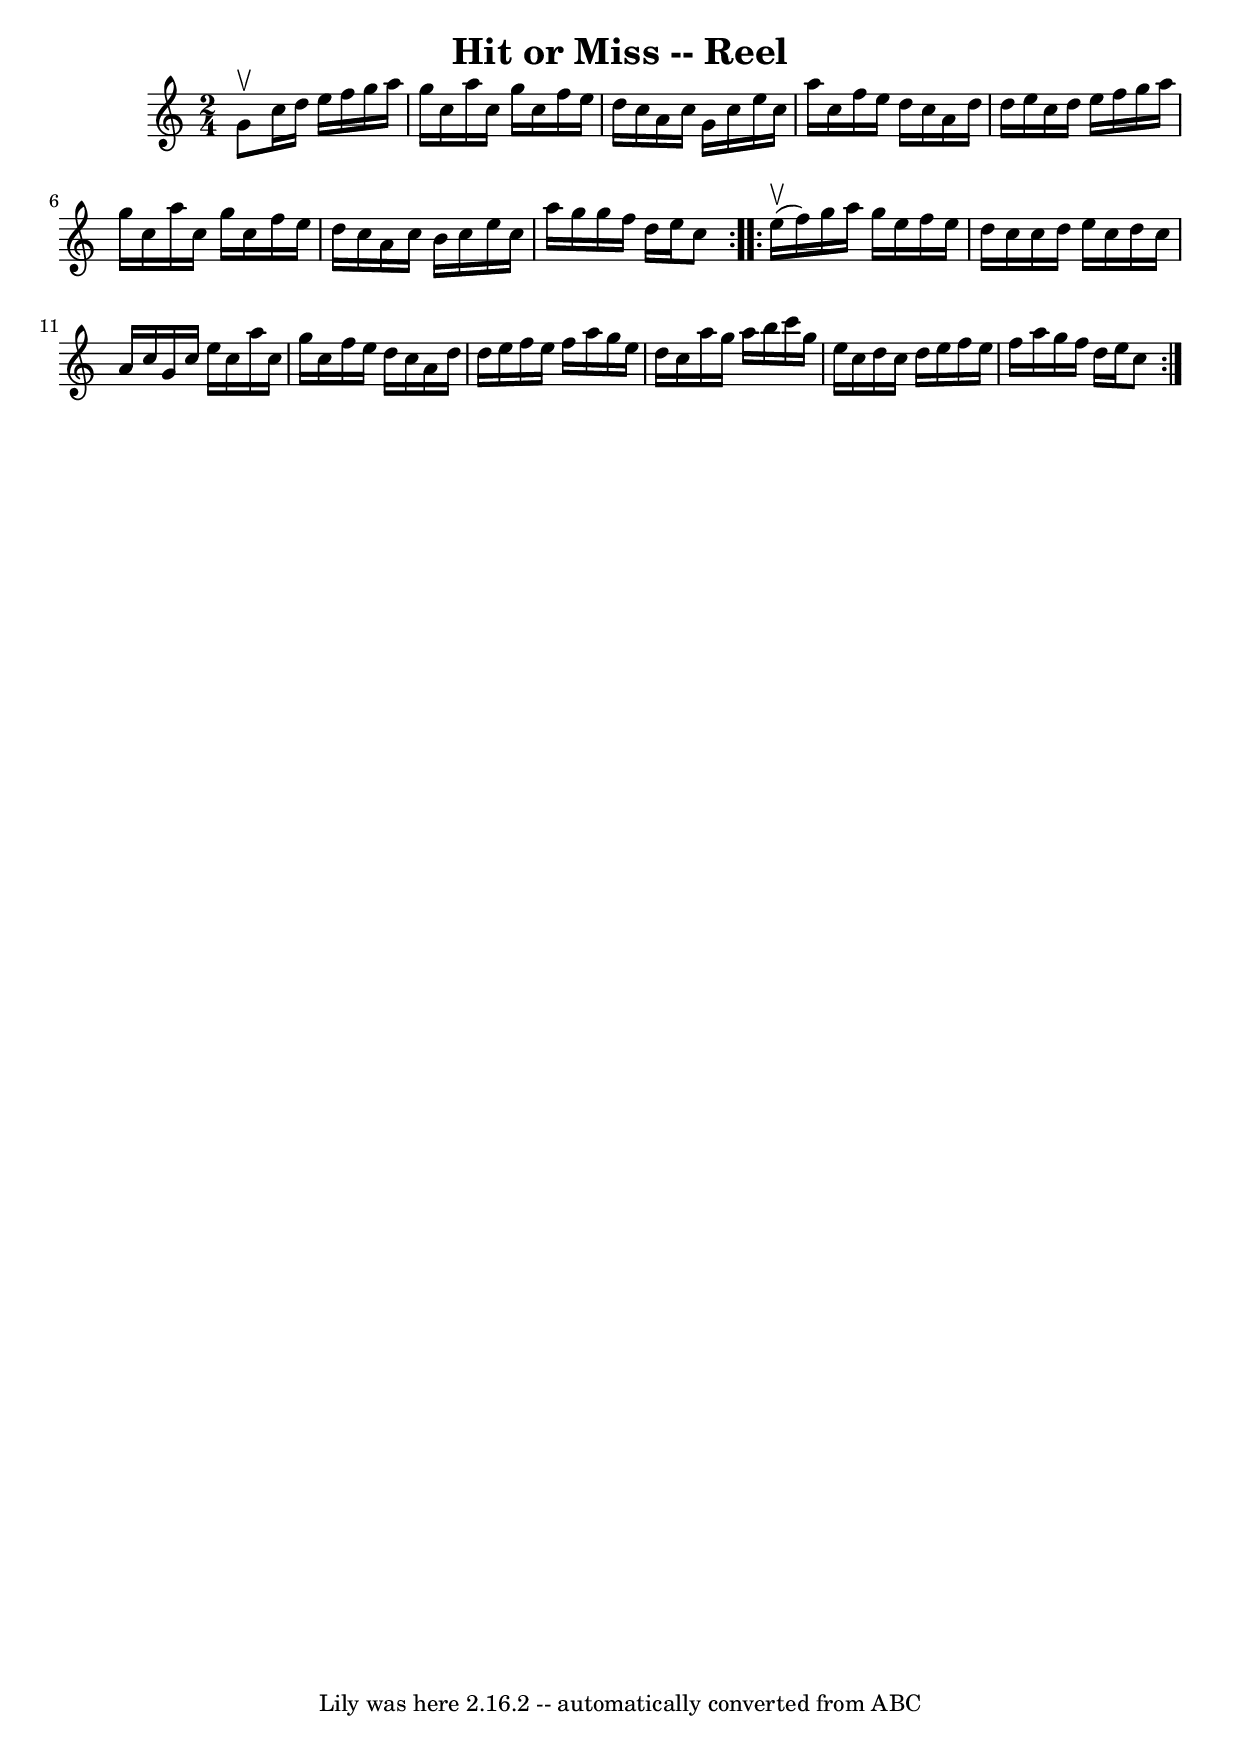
\version "2.16.2"
\include "Mammoth.ily"
\header {
  %% book = "Ryan's Mammoth Collection"
  crossRefNumber = "1"
  footnotes = "\\\\137"
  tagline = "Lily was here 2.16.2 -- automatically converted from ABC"
  title = "Hit or Miss -- Reel"

}
voicedefault =  {



  \repeat volta 2 {

    \time 2/4
    \key c \major
    g'8^\upbow |
    c''16 d''16 e''16 f''16 g''16 a''16 g''16 c''16 |
    a''16 c''16 g''16 c''16 f''16 e''16 d''16 c''16 |
    a'16 c''16 g'16 c''16 e''16 c''16 a''16 c''16 |
    f''16 e''16 d''16 c''16 a'16 d''16 d''16 e''16 |
    c''16 d''16 e''16 f''16 g''16 a''16 g''16 c''16 |
    a''16 c''16 g''16 c''16 f''16 e''16 d''16 c''16 |
    a'16 c''16 b'16 c''16 e''16 c''16 a''16 g''16 |
    
    g''16 f''16 d''16 e''16 c''8    
  } 
  \repeat volta 2 {
    e''16^\upbow(f''16) |
    g''16 a''16 g''16 e''16 f''16 e''16 d''16 c''16 |
    c''16 d''16 e''16 c''16 d''16 c''16 a'16 c''16 |
    g'16 c''16 e''16 c''16 a''16 c''16 g''16 c''16 |
    f''16 e''16 d''16 c''16 a'16 d''16 d''16 e''16 |
    f''16 e''16 f''16 a''16 g''16 e''16 d''16 c''16 |
    a''16 g''16 a''16 b''16 c'''16 g''16 e''16 c''16 |
    d''16 c''16 d''16 e''16 f''16 e''16 f''16 a''16 |
    g''16 f''16 
    d''16 e''16 c''8    
  }   

}

\score{
  <<

    \context Staff="default"
    {
      \voicedefault 
      
    }

  >>
  \layout {
    
  }
  \midi {
  }

}
